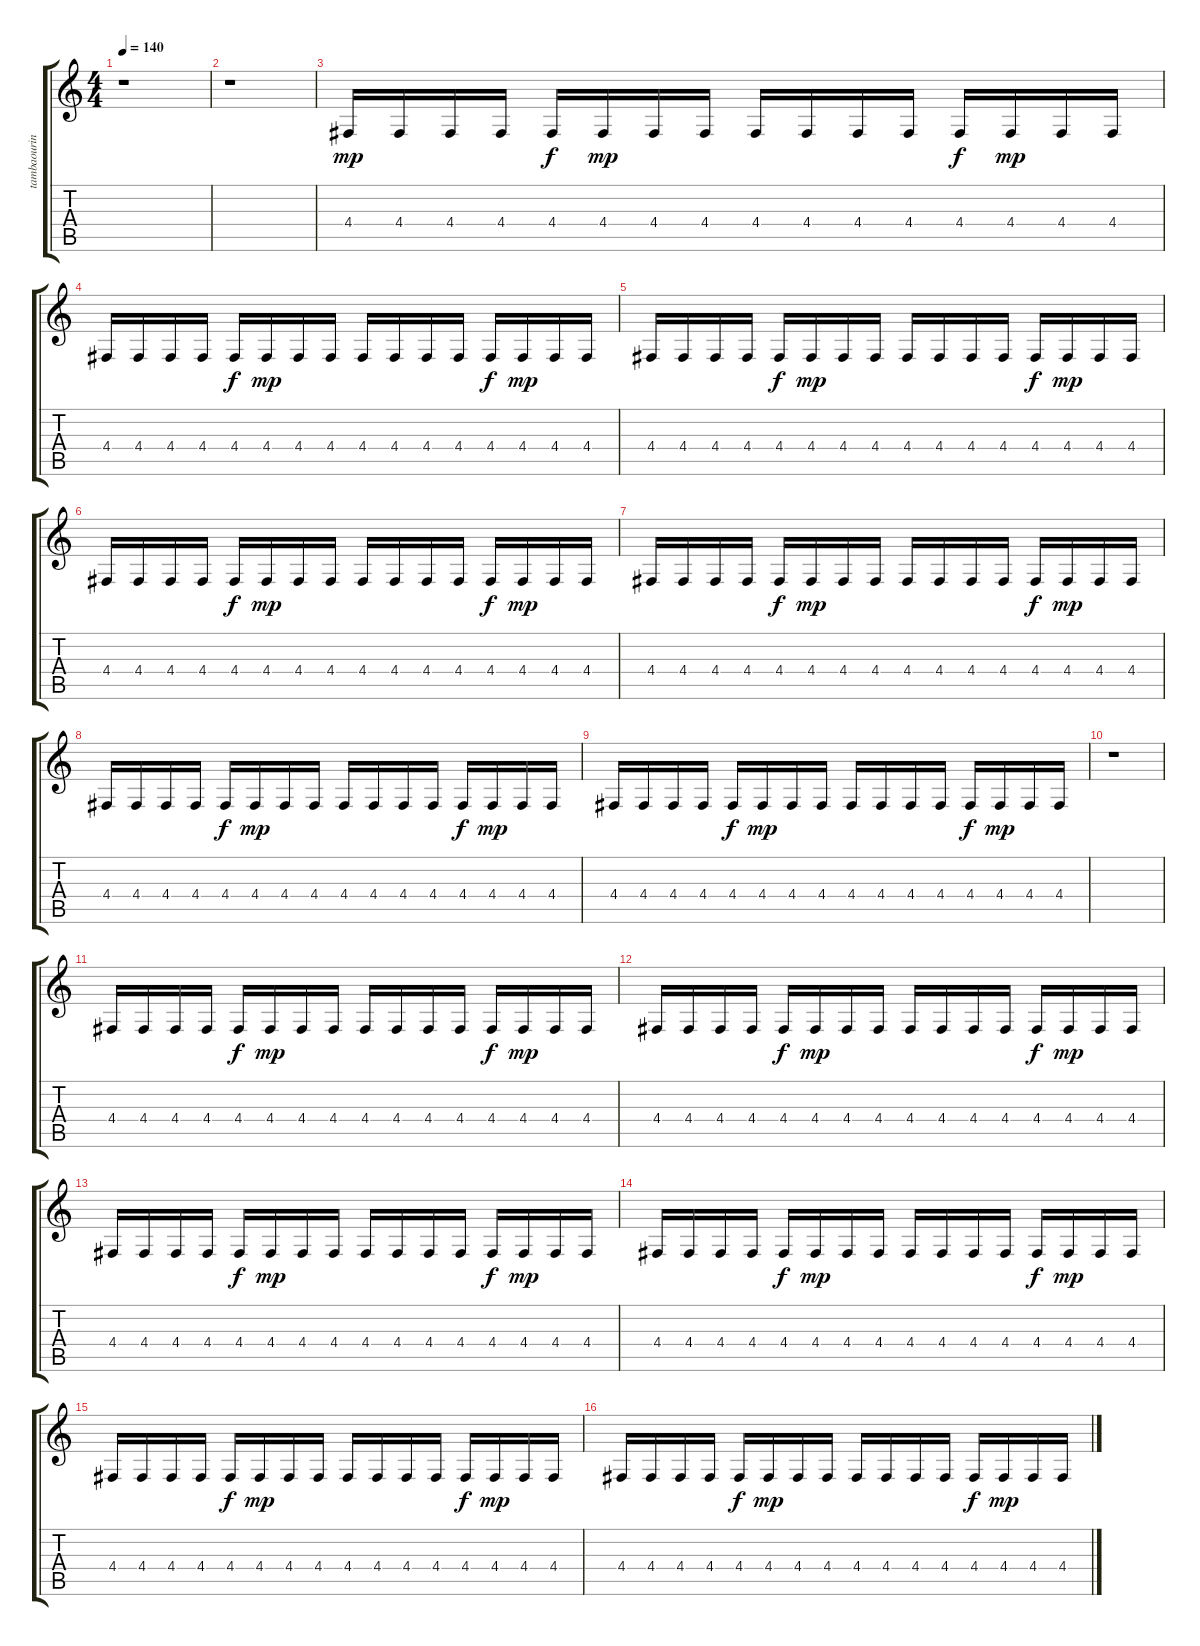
\track ("tambaourine etc" "tambaourin") {instrument acousticgrandpiano}
\staff {score tabs}
\tuning (E4 B3 G3 D3 A2 E2) {hide}
\ts (4 4)
\tempo 140
\clef g2
\ks c
r.1{dy mp instrument acousticgrandpiano} |
r.1 |
4.4.16 4.4.16 4.4.16 4.4.16 4.4.16{dy f} 4.4.16{dy mp} 4.4.16 4.4.16 4.4.16 4.4.16 4.4.16 4.4.16 4.4.16{dy f} 4.4.16{dy mp} 4.4.16 4.4.16 |
4.4.16 4.4.16 4.4.16 4.4.16 4.4.16{dy f} 4.4.16{dy mp} 4.4.16 4.4.16 4.4.16 4.4.16 4.4.16 4.4.16 4.4.16{dy f} 4.4.16{dy mp} 4.4.16 4.4.16 |
4.4.16 4.4.16 4.4.16 4.4.16 4.4.16{dy f} 4.4.16{dy mp} 4.4.16 4.4.16 4.4.16 4.4.16 4.4.16 4.4.16 4.4.16{dy f} 4.4.16{dy mp} 4.4.16 4.4.16 |
4.4.16 4.4.16 4.4.16 4.4.16 4.4.16{dy f} 4.4.16{dy mp} 4.4.16 4.4.16 4.4.16 4.4.16 4.4.16 4.4.16 4.4.16{dy f} 4.4.16{dy mp} 4.4.16 4.4.16 |
4.4.16 4.4.16 4.4.16 4.4.16 4.4.16{dy f} 4.4.16{dy mp} 4.4.16 4.4.16 4.4.16 4.4.16 4.4.16 4.4.16 4.4.16{dy f} 4.4.16{dy mp} 4.4.16 4.4.16 |
4.4.16 4.4.16 4.4.16 4.4.16 4.4.16{dy f} 4.4.16{dy mp} 4.4.16 4.4.16 4.4.16 4.4.16 4.4.16 4.4.16 4.4.16{dy f} 4.4.16{dy mp} 4.4.16 4.4.16 |
4.4.16 4.4.16 4.4.16 4.4.16 4.4.16{dy f} 4.4.16{dy mp} 4.4.16 4.4.16 4.4.16 4.4.16 4.4.16 4.4.16 4.4.16{dy f} 4.4.16{dy mp} 4.4.16 4.4.16 |
r.1 |
4.4.16 4.4.16 4.4.16 4.4.16 4.4.16{dy f} 4.4.16{dy mp} 4.4.16 4.4.16 4.4.16 4.4.16 4.4.16 4.4.16 4.4.16{dy f} 4.4.16{dy mp} 4.4.16 4.4.16 |
4.4.16 4.4.16 4.4.16 4.4.16 4.4.16{dy f} 4.4.16{dy mp} 4.4.16 4.4.16 4.4.16 4.4.16 4.4.16 4.4.16 4.4.16{dy f} 4.4.16{dy mp} 4.4.16 4.4.16 |
4.4.16 4.4.16 4.4.16 4.4.16 4.4.16{dy f} 4.4.16{dy mp} 4.4.16 4.4.16 4.4.16 4.4.16 4.4.16 4.4.16 4.4.16{dy f} 4.4.16{dy mp} 4.4.16 4.4.16 |
4.4.16 4.4.16 4.4.16 4.4.16 4.4.16{dy f} 4.4.16{dy mp} 4.4.16 4.4.16 4.4.16 4.4.16 4.4.16 4.4.16 4.4.16{dy f} 4.4.16{dy mp} 4.4.16 4.4.16 |
4.4.16 4.4.16 4.4.16 4.4.16 4.4.16{dy f} 4.4.16{dy mp} 4.4.16 4.4.16 4.4.16 4.4.16 4.4.16 4.4.16 4.4.16{dy f} 4.4.16{dy mp} 4.4.16 4.4.16 |
4.4.16 4.4.16 4.4.16 4.4.16 4.4.16{dy f} 4.4.16{dy mp} 4.4.16 4.4.16 4.4.16 4.4.16 4.4.16 4.4.16 4.4.16{dy f} 4.4.16{dy mp} 4.4.16 4.4.16
